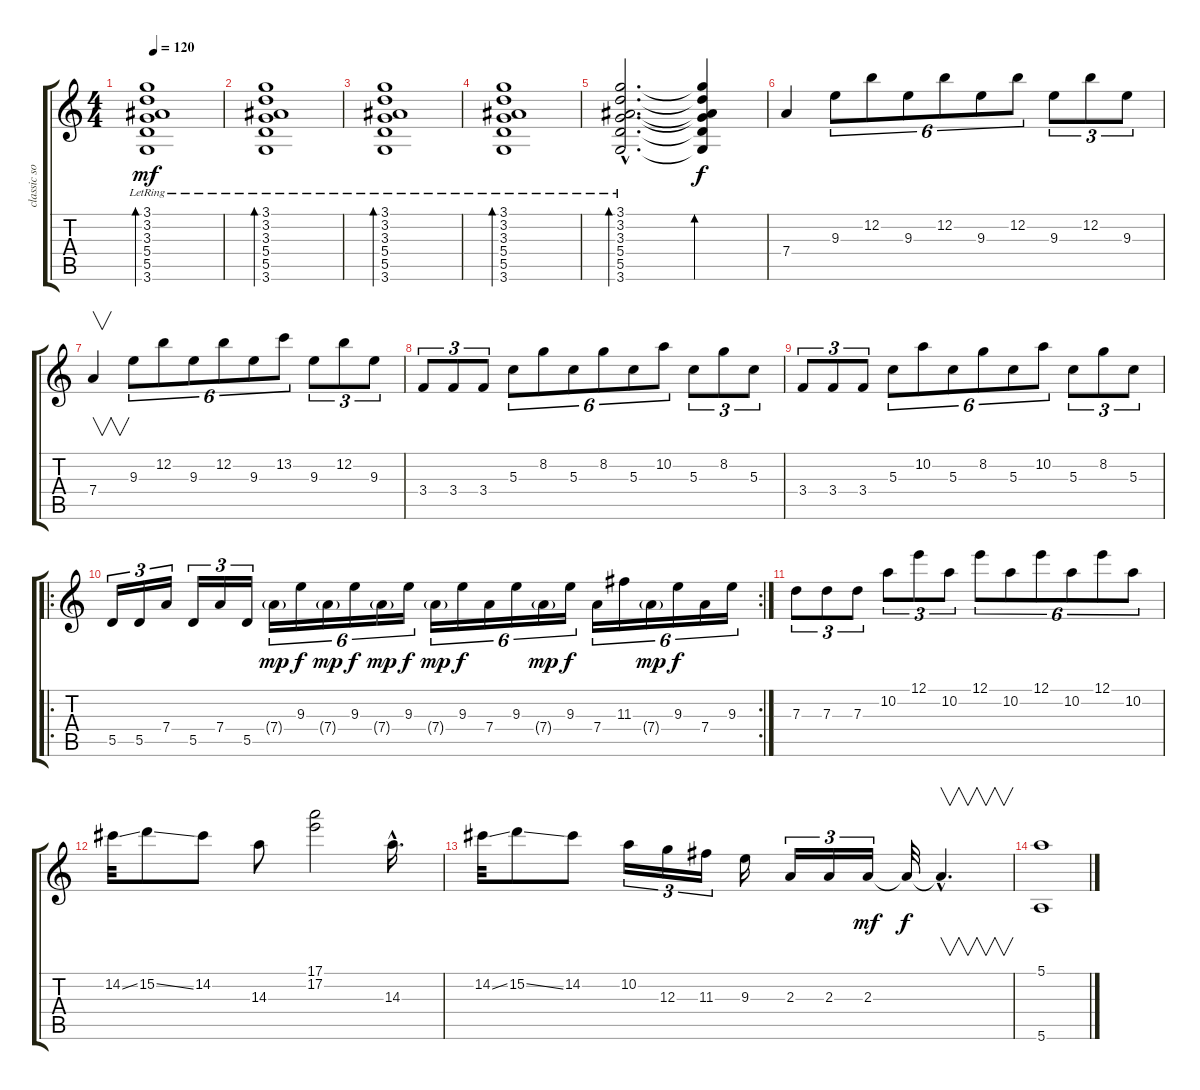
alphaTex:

\track ("classic solo" "classic so") {instrument acousticguitarnylon}
\staff {score tabs}
\tuning (E4 B3 G3 D3 A2 E2) {hide}
\ts (4 4)
\tempo 120
\clef g2
\ks c
(3.1{lr} 3.2{lr} 3.3{lr} 5.4{lr} 5.5{lr} 3.6).1{bd 240 dy mf} |
(3.1{lr} 3.2{lr} 3.3{lr} 5.4{lr} 5.5{lr} 3.6).1{bd 240} |
(3.1{lr} 3.2{lr} 3.3{lr} 5.4{lr} 5.5{lr} 3.6).1{bd 240} |
(3.1{lr} 3.2{lr} 3.3{lr} 5.4{lr} 5.5{lr} 3.6).1{bd 240} |
(3.1{hac lr} 3.2{hac lr} 3.3{hac lr} 5.4{hac lr} 5.5{hac lr} 3.6{hac}).2{d bd 240} (3.1{t} 3.2{t} 3.3{t} 5.4{t} 5.5{t} 3.6{t}).4{bd 480 dy f} |
7.4.4 9.3.8{tu (6 4)} 12.2.8{tu (6 4)} 9.3.8{tu (6 4)} 12.2.8{tu (6 4)} 9.3.8{tu (6 4)} 12.2.8{tu (6 4)} 9.3.8{tu (3 2)} 12.2.8{tu (3 2)} 9.3.8{tu (3 2)} |
7.4.4{v} 9.3.8{tu (6 4)} 12.2.8{tu (6 4)} 9.3.8{tu (6 4)} 12.2.8{tu (6 4)} 9.3.8{tu (6 4)} 13.2.8{tu (6 4)} 9.3.8{tu (3 2)} 12.2.8{tu (3 2)} 9.3.8{tu (3 2)} |
3.4.8{tu (3 2)} 3.4.8{tu (3 2)} 3.4.8{tu (3 2)} 5.3.8{tu (6 4)} 8.2.8{tu (6 4)} 5.3.8{tu (6 4)} 8.2.8{tu (6 4)} 5.3.8{tu (6 4)} 10.2.8{tu (6 4)} 5.3.8{tu (3 2)} 8.2.8{tu (3 2)} 5.3.8{tu (3 2)} |
3.4.8{tu (3 2)} 3.4.8{tu (3 2)} 3.4.8{tu (3 2)} 5.3.8{tu (6 4)} 10.2.8{tu (6 4)} 5.3.8{tu (6 4)} 8.2.8{tu (6 4)} 5.3.8{tu (6 4)} 10.2.8{tu (6 4)} 5.3.8{tu (3 2)} 8.2.8{tu (3 2)} 5.3.8{tu (3 2)} |
\ro
\rc 2
5.5.16{tu (3 2)} 5.5.16{tu (3 2)} 7.4.16{tu (3 2)} 5.5.16{tu (3 2)} 7.4.16{tu (3 2)} 5.5.16{tu (3 2)} 7.4{g}.16{tu (6 4) dy mp} 9.3.16{tu (6 4) dy f} 7.4{g}.16{tu (6 4) dy mp} 9.3.16{tu (6 4) dy f} 7.4{g}.16{tu (6 4) dy mp} 9.3.16{tu (6 4) dy f} 7.4{g}.16{tu (6 4) dy mp} 9.3.16{tu (6 4) dy f} 7.4.16{tu (6 4)} 9.3.16{tu (6 4)} 7.4{g}.16{tu (6 4) dy mp} 9.3.16{tu (6 4) dy f} 7.4.16{tu (6 4)} 11.3.16{tu (6 4)} 7.4{g}.16{tu (6 4) dy mp} 9.3.16{tu (6 4) dy f} 7.4.16{tu (6 4)} 9.3.16{tu (6 4)} |
7.3.8{tu (3 2)} 7.3.8{tu (3 2)} 7.3.8{tu (3 2)} 10.2.8{tu (3 2)} 12.1.8{tu (3 2)} 10.2.8{tu (3 2)} 12.1.8{tu (6 4)} 10.2.8{tu (6 4)} 12.1.8{tu (6 4)} 10.2.8{tu (6 4)} 12.1.8{tu (6 4)} 10.2.8{tu (6 4)} |
14.2{ss}.32 15.2{ss}.8 14.2.8 14.3.8 (17.1 17.2).2 14.3{hac}.16{d} |
14.2{ss}.32 15.2{ss}.8 14.2.8 10.2.16{tu (3 2)} 12.3.16{tu (3 2)} 11.3.16{tu (3 2)} 9.3.16 2.3.16{tu (3 2)} 2.3.16{tu (3 2)} 2.3.16{tu (3 2) dy mf} 2.3{t}.32{dy f} 2.3{hac t}.4{v d} |
(5.1 5.6).1
